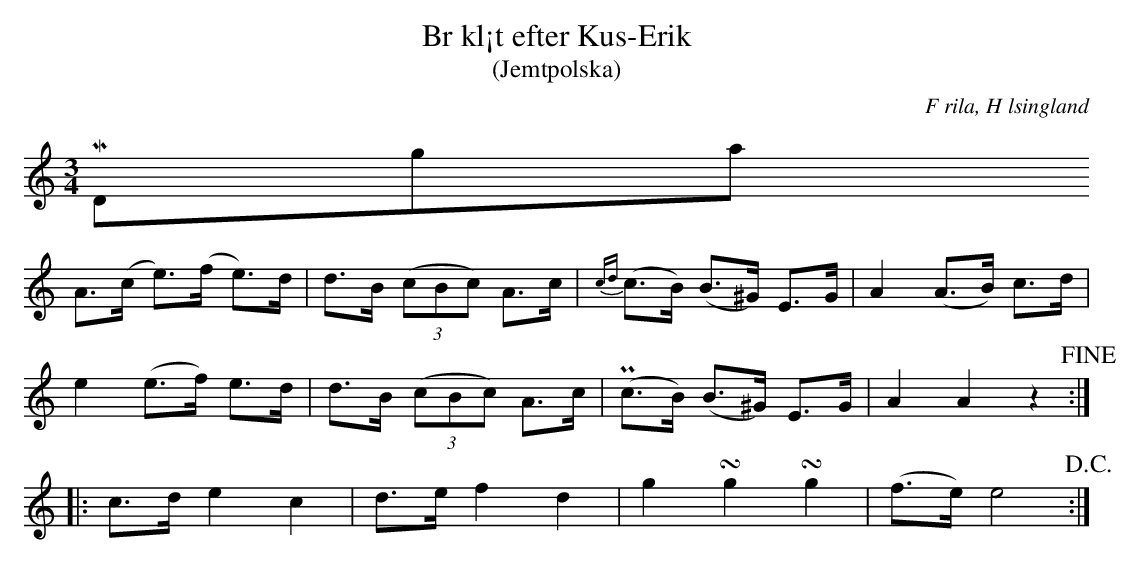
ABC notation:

X:1
T: Br kl¡t efter Kus-Erik
T: (Jemtpolska)
O: F rila, H lsingland
M: 3/4
L: 1/8
K: Am
MIDIprogram 10
A>(c e>)(f e)>d | d>B ((3cBc) A>c | {cd}(c>B) (B>^G)   E>G      | A2    (A>B) c>d  |
e2   (e>f) e>d  | d>B ((3cBc) A>c | (Pc>B)    (B>^G)   E>G      | A2    A2    z2  !fine! ::
K: C
c>d  e2    c2   | d>e f2      d2  | g2        !turn!g2 !turn!g2 | (f>e) e4 !D.C.!       :|
